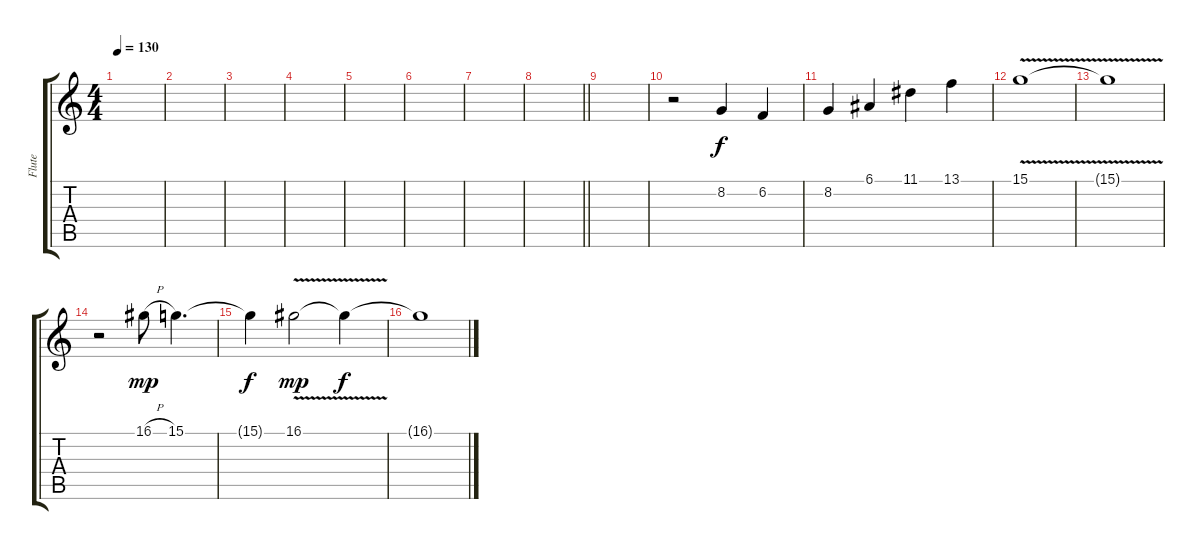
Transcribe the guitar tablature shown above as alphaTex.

\track ("Flute" "Flute") {instrument flute}
\staff {score tabs}
\tuning (E4 B3 G3 D3 A2 E2) {hide}
\ts (4 4)
\tempo 130
\clef g2
\ks c
|
|
|
|
|
|
|
\barLineRight lightlight
|
\section ("" "")
|
r.2 8.2.4 6.2.4 |
8.2.4 6.1.4 11.1.4 13.1.4 |
15.1{v}.1{volume 7} |
15.1{t}.1{dy f} |
r.2{volume 13} 16.1{h}.8{dy mp} 15.1.4{d} |
15.1{t}.4{dy f} 16.1{v}.2{dy mp volume 7} 16.1{t}.4{dy f} |
16.1{t}.1
